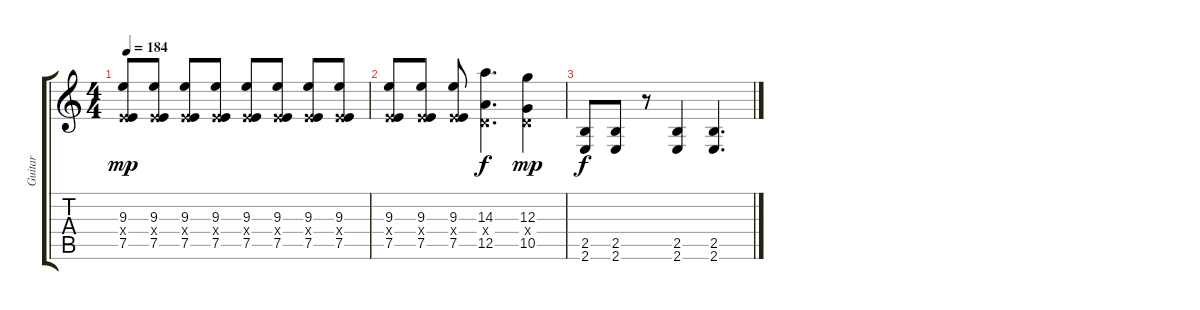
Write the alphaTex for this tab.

\track ("Guitar" "Guitar") {instrument overdrivenguitar}
\staff {score tabs}
\tuning (E4 B3 G3 D3 A2 D2) {hide}
\ts (4 4)
\tempo 184
\clef g2
\ks c
(9.3 2.4{x} 7.5).8{dy mp} (9.3 2.4{x} 7.5).8 (9.3 2.4{x} 7.5).8 (9.3 2.4{x} 7.5).8 (9.3 2.4{x} 7.5).8 (9.3 2.4{x} 7.5).8 (9.3 2.4{x} 7.5).8 (9.3 2.4{x} 7.5).8 |
(9.3 2.4{x} 7.5).8 (9.3 2.4{x} 7.5).8 (9.3 2.4{x} 7.5).8 (14.3 0.4{x} 12.5).4{d dy f} (12.3 0.4{x} 10.5).4{dy mp} |
(2.5 2.6).8{dy f} (2.5 2.6).8 r.8 (2.5 2.6).4 (2.5 2.6).4{d}
